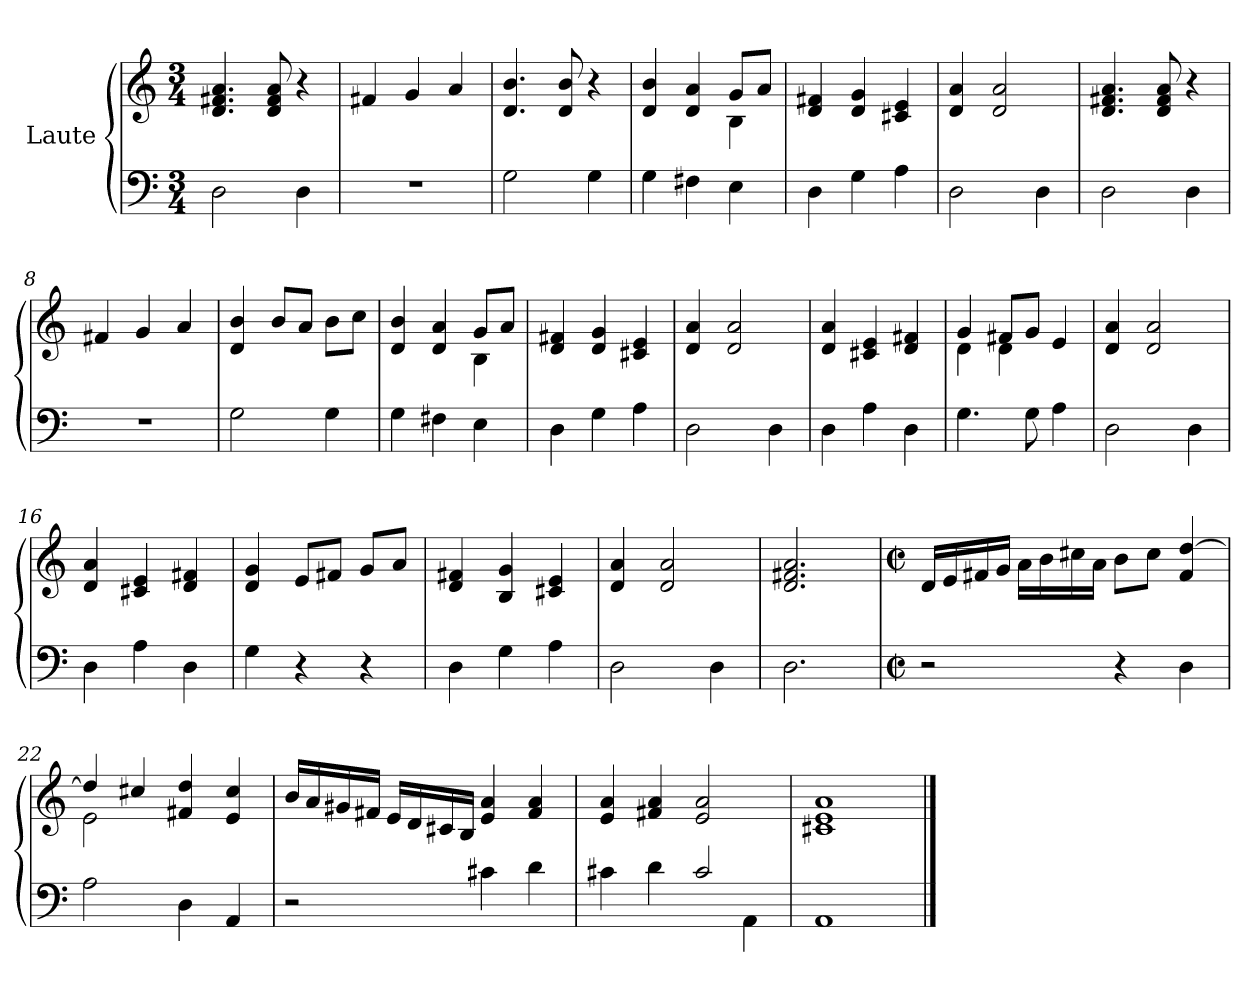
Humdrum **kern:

**kern	**kern
*part1	*part1
*staff2	*staff1
*I"Laute	*
*clefF4	*clefG2
*k[]	*k[]
*M3/4	*M3/4
=1	=1
2D\	4.d/ 4.f#X/ 4.a/
.	8d/ 8f#/ 8a/
4D\	4r
=2	=2
2.r	4f#X/
.	4g/
.	4a/
=3	=3
2G\	4.d/ 4.b/
.	8d/ 8b/
4G\	4r
=4	=4
*	*^
4G\	4d/ 4b/	4ryy
4F#X\	4d/ 4a/	4ryy
4E\	8g/L	4B\
.	8a/J	.
*	*v	*v
=5	=5
4D\	4d/ 4f#X/
4G\	4d/ 4g/
4A\	4c#X/ 4e/
=6	=6
2D\	4d/ 4a/
.	2d/ 2a/
4D\	.
!!LO:LB:g=z
=7	=7
2D\	4.d/ 4.f#X/ 4.a/
.	8d/ 8f#/ 8a/
4D\	4r
=8	=8
2.r	4f#X/
.	4g/
.	4a/
=9	=9
2G\	4d/ 4b/
.	8b/L
.	8a/J
4G\	8b\L
.	8cc\J
=10	=10
*	*^
4G\	4d/ 4b/	4ryy
4F#X\	4d/ 4a/	4ryy
4E\	8g/L	4B\
.	8a/J	.
*	*v	*v
=11	=11
4D\	4d/ 4f#X/
4G\	4d/ 4g/
4A\	4c#X/ 4e/
=12	=12
2D\	4d/ 4a/
.	2d/ 2a/
4D\	.
!!LO:LB:g=z
=13	=13
4D\	4d/ 4a/
4A\	4c#X/ 4e/
4D\	4d/ 4f#X/
=14	=14
*	*^
4.G\	4g/	4d\
.	8f#X/L	4d\
8G\	8g/J	.
4A\	4e/	4ryy
*	*v	*v
=15	=15
2D\	4d/ 4a/
.	2d/ 2a/
4D\	.
=16	=16
4D\	4d/ 4a/
4A\	4c#X/ 4e/
4D\	4d/ 4f#X/
=17	=17
4G\	4d/ 4g/
4r	8e/L
.	8f#X/J
4r	8g/L
.	8a/J
=18	=18
4D\	4d/ 4f#X/
4G\	4B/ 4g/
4A\	4c#X/ 4e/
!!LO:LB:g=z
=19	=19
2D\	4d/ 4a/
.	2d/ 2a/
4D\	.
=20	=20
2.D\	2.d/ 2.f#X/ 2.a/
=21	=21
*M2/2	*M2/2
*met(c|)	*met(c|)
2r	16d/LL
.	16e/
.	16f#X/
.	16g/JJ
.	16a\LL
.	16b\
.	16cc#X\
.	16a\JJ
4r	8b\L
.	8cc#\J
4D\	4f#/ [4dd/
=22	=22
*	*^
2A\	4dd/]	2e\
.	4cc#X/	.
4D\	4f#X/ 4dd/	2ryy
4AA/	4e/ 4cc#/	.
*	*v	*v
!!LO:LB:g=z
=23	=23
2r	16b/LL
.	16a/
.	16g#X/
.	16f#X/JJ
.	16e/LL
.	16d/
.	16c#X/
.	16B/JJ
4c#X\	4e/ 4a/
4d\	4f#/ 4a/
=24	=24
*^	*
4c#X\	2.ryy	4e/ 4a/
4d\	.	4f#X/ 4a/
2c#/	.	2e/ 2a/
.	4AA\	.
*v	*v	*
=25	=25
1AA	1c#X 1e 1a
==	==
*-	*-
